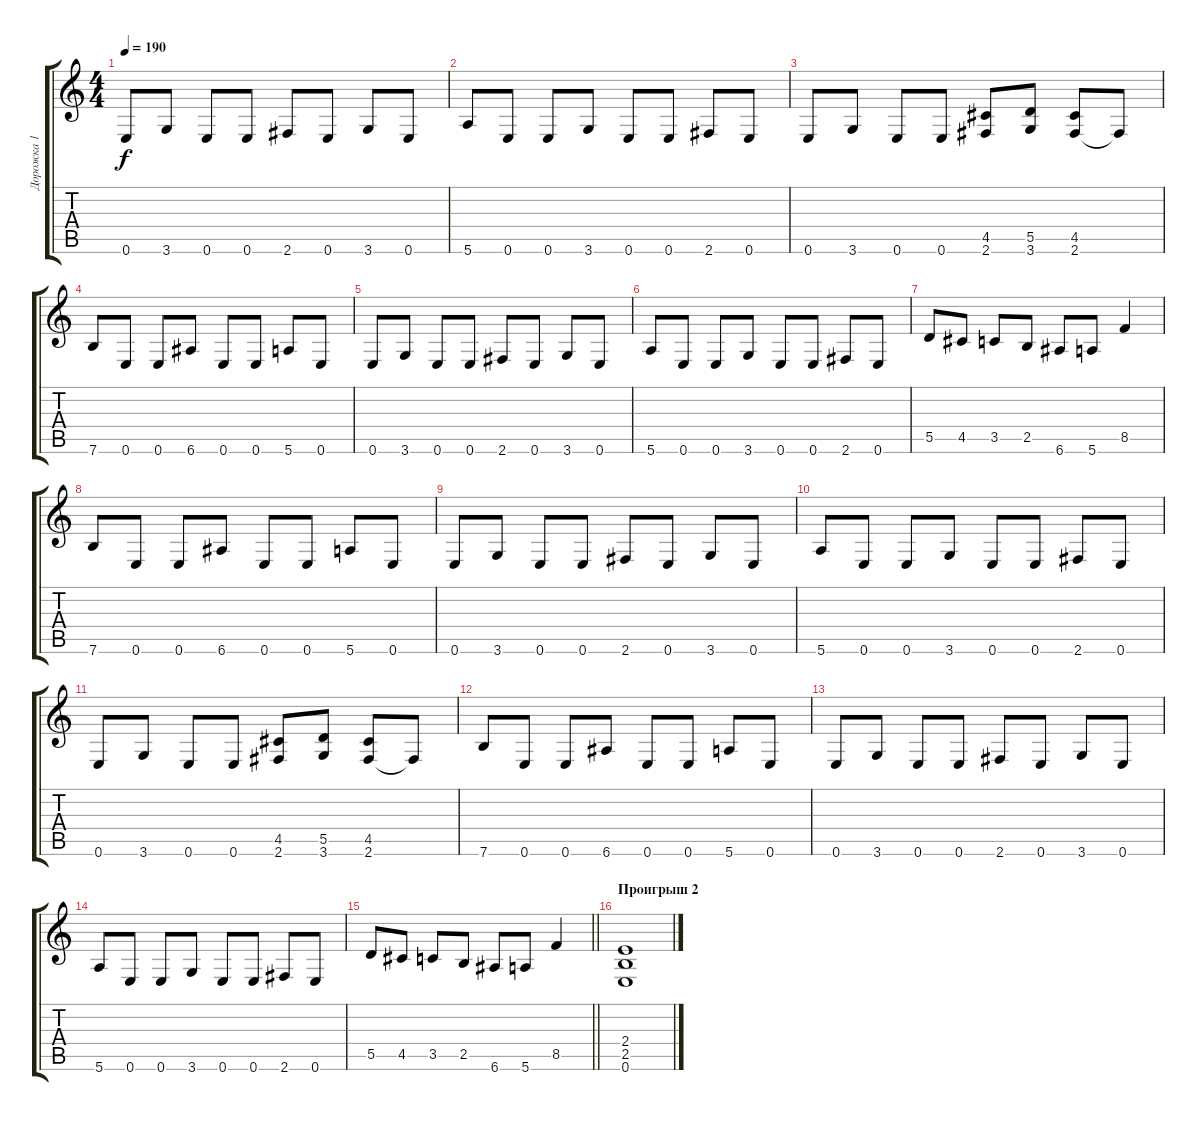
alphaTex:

\track ("Дорожка 1" "Дорожка 1") {instrument distortionguitar}
\staff {score tabs}
\tuning (E4 B3 G3 D3 A2 E2) {hide}
\ts (4 4)
\tempo 190
\clef g2
\ks c
0.6.8{dy f} 3.6.8 0.6.8 0.6.8 2.6.8 0.6.8 3.6.8 0.6.8 |
5.6.8 0.6.8 0.6.8 3.6.8 0.6.8 0.6.8 2.6.8 0.6.8 |
0.6.8 3.6.8 0.6.8 0.6.8 (4.5 2.6).8 (5.5 3.6).8 (4.5 2.6).8 2.6{t}.8 |
7.6.8 0.6.8 0.6.8 6.6.8 0.6.8 0.6.8 5.6.8 0.6.8 |
0.6.8 3.6.8 0.6.8 0.6.8 2.6.8 0.6.8 3.6.8 0.6.8 |
5.6.8 0.6.8 0.6.8 3.6.8 0.6.8 0.6.8 2.6.8 0.6.8 |
5.5.8 4.5.8 3.5.8 2.5.8 6.6.8 5.6.8 8.5.4 |
7.6.8 0.6.8 0.6.8 6.6.8 0.6.8 0.6.8 5.6.8 0.6.8 |
0.6.8 3.6.8 0.6.8 0.6.8 2.6.8 0.6.8 3.6.8 0.6.8 |
5.6.8 0.6.8 0.6.8 3.6.8 0.6.8 0.6.8 2.6.8 0.6.8 |
0.6.8 3.6.8 0.6.8 0.6.8 (4.5 2.6).8 (5.5 3.6).8 (4.5 2.6).8 2.6{t}.8 |
7.6.8 0.6.8 0.6.8 6.6.8 0.6.8 0.6.8 5.6.8 0.6.8 |
0.6.8 3.6.8 0.6.8 0.6.8 2.6.8 0.6.8 3.6.8 0.6.8 |
5.6.8 0.6.8 0.6.8 3.6.8 0.6.8 0.6.8 2.6.8 0.6.8 |
\barLineRight lightlight
5.5.8 4.5.8 3.5.8 2.5.8 6.6.8 5.6.8 8.5.4 |
\section ("" "Проигрыш 2")
(2.4 2.5 0.6).1
